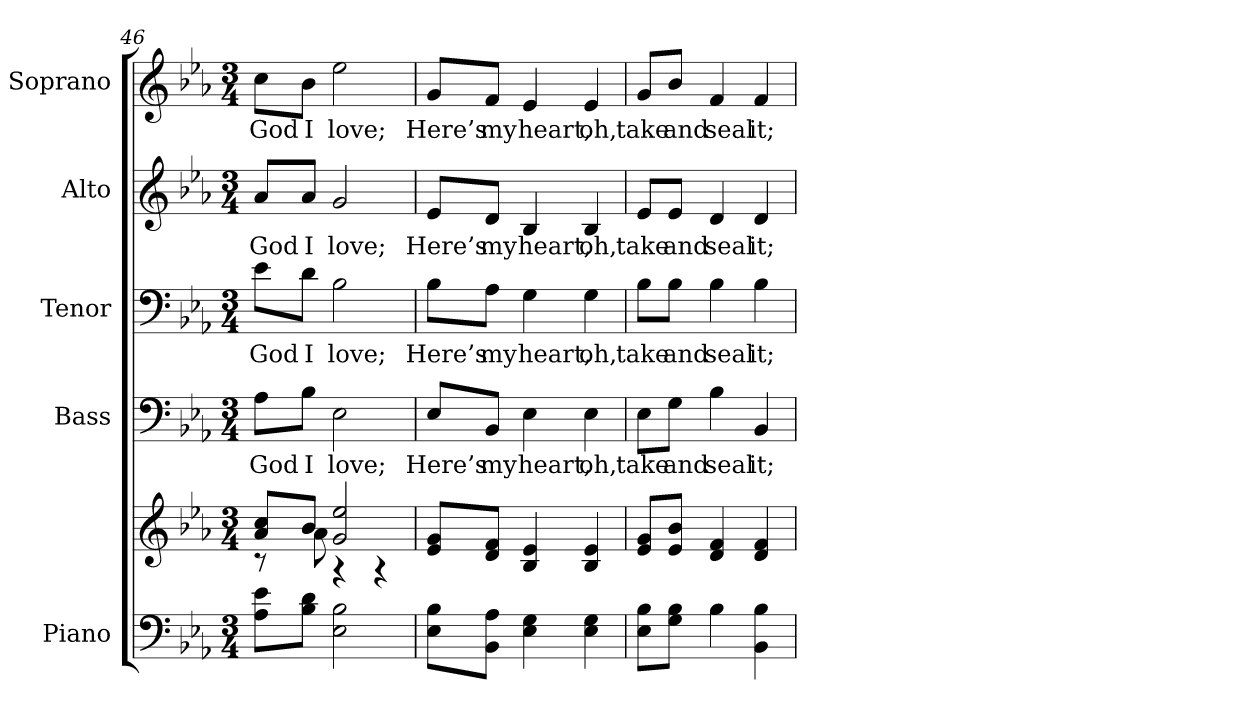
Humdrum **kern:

**kern	**kern	**kern	**text	**kern	**text	**kern	**text	**kern	**text
*part5	*part5	*part4	*part4	*part3	*part3	*part2	*part2	*part1	*part1
*staff6	*staff5	*staff4	*staff4	*staff3	*staff3	*staff2	*staff2	*staff1	*staff1
*I"Piano	*	*I"Bass	*	*I"Tenor	*	*I"Alto	*	*I"Soprano	*
*I'Pno.	*	*I'B.	*	*I'T.	*	*I'A.	*	*I'S.	*
*clefF4	*clefG2	*clefF4	*	*clefF4	*	*clefG2	*	*clefG2	*
*k[b-e-a-]	*k[b-e-a-]	*k[b-e-a-]	*	*k[b-e-a-]	*	*k[b-e-a-]	*	*k[b-e-a-]	*
*E-:	*E-:	*E-:	*	*E-:	*	*E-:	*	*E-:	*
*M3/4	*M3/4	*M3/4	*	*M3/4	*	*M3/4	*	*M3/4	*
=46	=46	=46	=46	=46	=46	=46	=46	=46	=46
*	*^	*	*	*	*	*	*	*	*
!	!	!	!	!LO:LY:b:color=#000000	!	!	!	!	!	!
!	!	!	!	!	!	!LO:LY:b:color=#000000	!	!	!	!
!	!	!	!	!	!	!	!	!LO:LY:b:color=#000000	!	!
!	!	!	!	!	!	!	!	!	!	!LO:LY:b:color=#000000
8A-i\ 8e-iL	8a-i/ 8cciL	8r	8A-i\L	God	8e-i\L	God	8a-i/L	God	8cci\L	God
!	!	!	!	!LO:LY:b:color=#000000	!	!	!	!	!	!
!	!	!	!	!	!	!LO:LY:b:color=#000000	!	!	!	!
!	!	!	!	!	!	!	!	!LO:LY:b:color=#000000	!	!
!	!	!	!	!	!	!	!	!	!	!LO:LY:b:color=#000000
8B-i\ 8diJ	8b-i/J	8a-i\	8B-i\J	I	8di\J	I	8a-i/J	I	8b-i\J	I
!	!	!	!	!LO:LY:b:color=#000000	!	!	!	!	!	!
!	!	!	!	!	!	!LO:LY:b:color=#000000	!	!	!	!
!	!	!	!	!	!	!	!	!LO:LY:b:color=#000000	!	!
!	!	!	!	!	!	!	!	!	!	!LO:LY:b:color=#000000
2E-i\ 2B-i	2gi/ 2ee-i	4r	2E-i\	love;	2B-i\	love;	2gi/	love;	2ee-i\	love;
.	.	4r	.	.	.	.	.	.	.	.
*	*v	*v	*	*	*	*	*	*	*	*
!!LO:PB:g=z
=47	=47	=47	=47	=47	=47	=47	=47	=47	=47
*	*^	*	*	*	*	*	*	*	*
!	!	!	!	!LO:LY:b:color=#000000	!	!	!	!	!	!
*	*v	*v	*	*	*	*	*	*	*	*
*	*^	*	*	*	*	*	*	*	*
!	!	!	!	!	!	!LO:LY:b:color=#000000	!	!	!	!
*	*v	*v	*	*	*	*	*	*	*	*
*	*^	*	*	*	*	*	*	*	*
!	!	!	!	!	!	!	!	!LO:LY:b:color=#000000	!	!
*	*v	*v	*	*	*	*	*	*	*	*
*	*^	*	*	*	*	*	*	*	*
!	!	!	!	!	!	!	!	!	!	!LO:LY:b:color=#000000
*	*v	*v	*	*	*	*	*	*	*	*
8E-i\ 8B-iL	8e-i/ 8giL	8E-i/L	Here’s	8B-i\L	Here’s	8e-i/L	Here’s	8gi/L	Here’s
!	!	!	!LO:LY:b:color=#000000	!	!	!	!	!	!
!	!	!	!	!	!LO:LY:b:color=#000000	!	!	!	!
!	!	!	!	!	!	!	!LO:LY:b:color=#000000	!	!
!	!	!	!	!	!	!	!	!	!LO:LY:b:color=#000000
8BB-i\ 8A-iJ	8di/ 8fiJ	8BB-i/J	my	8A-i\J	my	8di/J	my	8fi/J	my
!	!	!	!LO:LY:b:color=#000000	!	!	!	!	!	!
!	!	!	!	!	!LO:LY:b:color=#000000	!	!	!	!
!	!	!	!	!	!	!	!LO:LY:b:color=#000000	!	!
!	!	!	!	!	!	!	!	!	!LO:LY:b:color=#000000
4E-i\ 4Gi	4B-i/ 4e-i	4E-i\	heart,	4Gi\	heart,	4B-i/	heart,	4e-i/	heart,
!	!	!	!LO:LY:b:color=#000000	!	!	!	!	!	!
!	!	!	!	!	!LO:LY:b:color=#000000	!	!	!	!
!	!	!	!	!	!	!	!LO:LY:b:color=#000000	!	!
!	!	!	!	!	!	!	!	!	!LO:LY:b:color=#000000
4E-i\ 4Gi	4B-i/ 4e-i	4E-i\	oh,	4Gi\	oh,	4B-i/	oh,	4e-i/	oh,
=48	=48	=48	=48	=48	=48	=48	=48	=48	=48
!	!	!	!LO:LY:b:color=#000000	!	!	!	!	!	!
!	!	!	!	!	!LO:LY:b:color=#000000	!	!	!	!
!	!	!	!	!	!	!	!LO:LY:b:color=#000000	!	!
!	!	!	!	!	!	!	!	!	!LO:LY:b:color=#000000
8E-i\ 8B-iL	8e-i/ 8giL	8E-i\L	take	8B-i\L	take	8e-i/L	take	8gi/L	take
!	!	!	!LO:LY:b:color=#000000	!	!	!	!	!	!
!	!	!	!	!	!LO:LY:b:color=#000000	!	!	!	!
!	!	!	!	!	!	!	!LO:LY:b:color=#000000	!	!
!	!	!	!	!	!	!	!	!	!LO:LY:b:color=#000000
8Gi\ 8B-iJ	8e-i/ 8b-iJ	8Gi\J	and	8B-i\J	and	8e-i/J	and	8b-i/J	and
!	!	!	!LO:LY:b:color=#000000	!	!	!	!	!	!
!	!	!	!	!	!LO:LY:b:color=#000000	!	!	!	!
!	!	!	!	!	!	!	!LO:LY:b:color=#000000	!	!
!	!	!	!	!	!	!	!	!	!LO:LY:b:color=#000000
4B-i\	4di/ 4fi	4B-i\	seal	4B-i\	seal	4di/	seal	4fi/	seal
!	!	!	!LO:LY:b:color=#000000	!	!	!	!	!	!
!	!	!	!	!	!LO:LY:b:color=#000000	!	!	!	!
!	!	!	!	!	!	!	!LO:LY:b:color=#000000	!	!
!	!	!	!	!	!	!	!	!	!LO:LY:b:color=#000000
4BB-i\ 4B-i	4di/ 4fi	4BB-i/	it;	4B-i\	it;	4di/	it;	4fi/	it;
=	=	=	=	=	=	=	=	=	=
*-	*-	*-	*-	*-	*-	*-	*-	*-	*-
